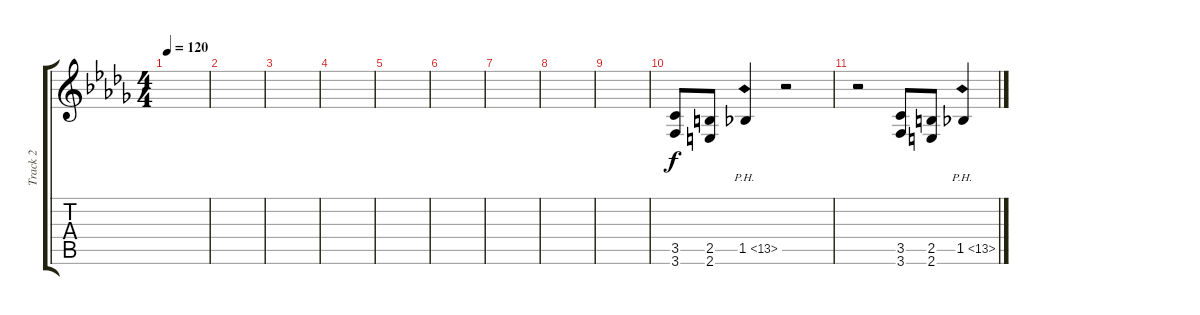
\track ("Track 2" "Track 2") {instrument distortionguitar}
\staff {score tabs}
\tuning (E4 B3 G3 D3 A2 D2) {hide}
\ts (4 4)
\tempo 120
\clef g2
\ks db
|
|
|
|
|
|
|
|
|
(3.5 3.6).8 (2.5 2.6).8 1.5{ph 12}.4 r.2 |
r.2 (3.5 3.6).8 (2.5 2.6).8 1.5{ph 12}.4
